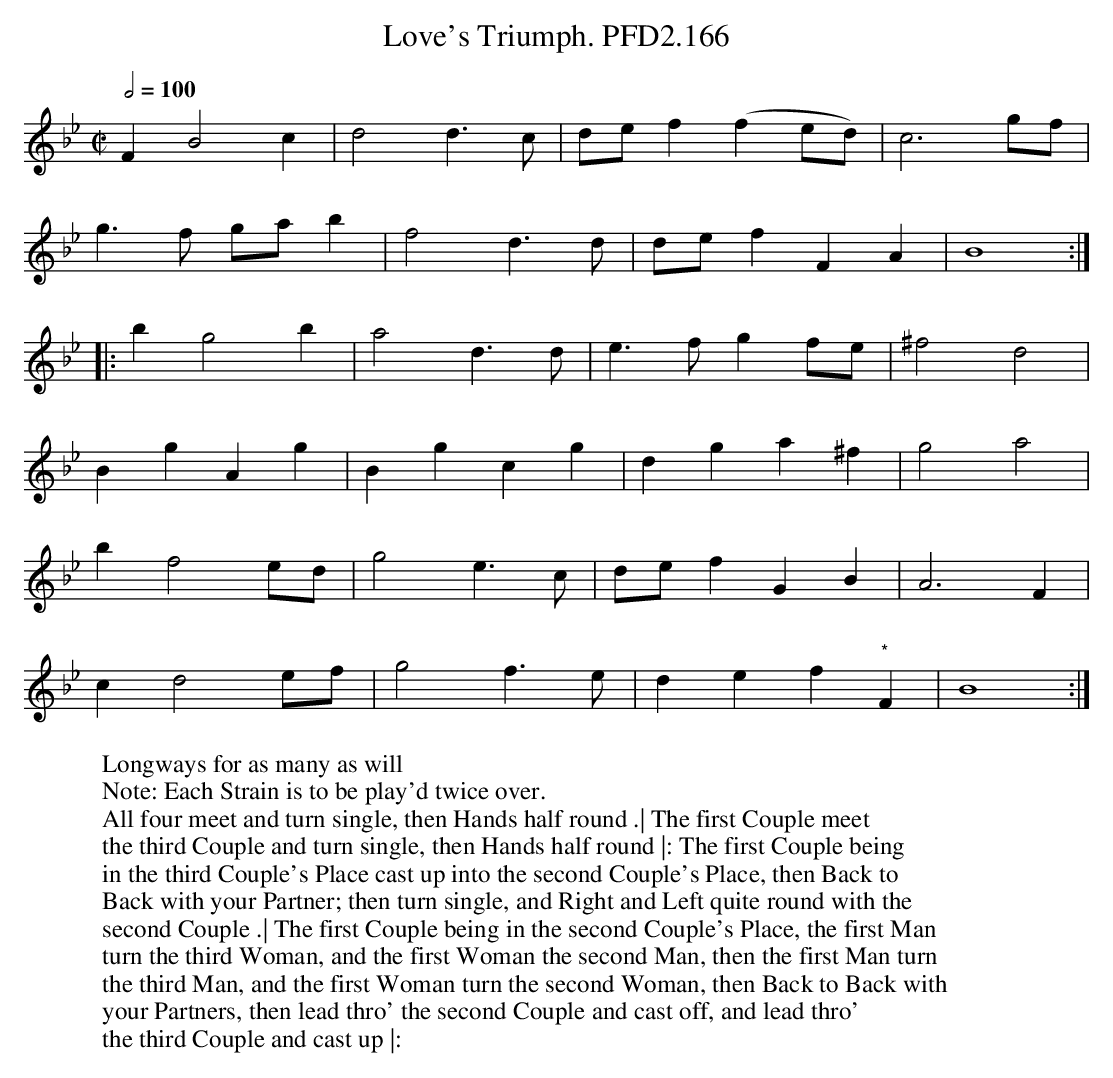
X:1
T:Love's Triumph. PFD2.166
M:C|
L:1/4
W:Longways for as many as will
W:Note: Each Strain is to be play'd twice over.
W:All four meet and turn single, then Hands half round .| The first Couple meet
W:the third Couple and turn single, then Hands half round |: The first Couple being
W:in the third Couple's Place cast up into the second Couple's Place, then Back to
W:Back with your Partner; then turn single, and Right and Left quite round with the
W:second Couple .| The first Couple being in the second Couple's Place, the first Man
W:turn the third Woman, and the first Woman the second Man, then the first Man turn
W:the third Man, and the first Woman turn the second Woman, then Back to Back with
W:your Partners, then lead thro' the second Couple and cast off, and lead thro'
W:the third Couple and cast up |:
Q:2/4=100
K:Bb
FB2c | d2 d>c | d/e/f (fe/d/) | c3 g/f/ |
g>f g/a/b | f2 d>d | d/e/f FA | B4 :|
|: bg2 b | a2 d>d | e>f gf/e/ | ^f2 d2 |
Bg Ag | Bg cg | dg a^f | g2 a2 |
bf2 e/d/ | g2 e>c | d/e/f GB | A3 F |
cd2 e/f/ | g2 f>e | de f"*"F | B4 :|
